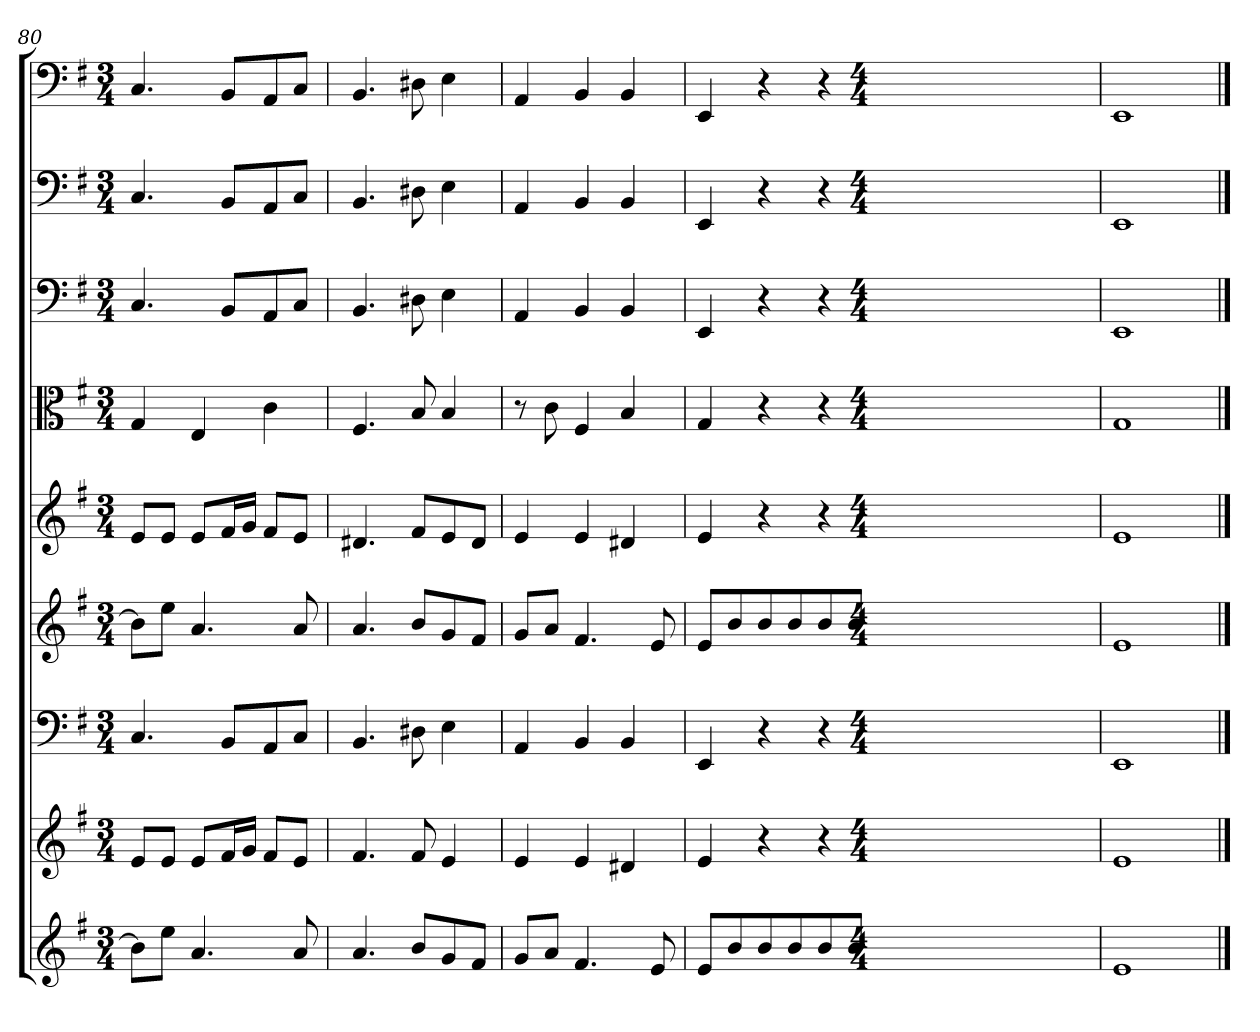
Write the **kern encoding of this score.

**kern	**kern	**kern	**kern	**kern	**kern	**kern	**kern	**kern
*part9	*part8	*part7	*part6	*part5	*part4	*part3	*part2	*part1
*staff9	*staff8	*staff7	*staff6	*staff5	*staff4	*staff3	*staff2	*staff1
*clefG2	*clefG2	*clefF4	*clefG2	*clefG2	*clefC3	*clefF4	*clefF4	*clefF4
*k[f#]	*k[f#]	*k[f#]	*k[f#]	*k[f#]	*k[f#]	*k[f#]	*k[f#]	*k[f#]
*e:	*e:	*e:	*e:	*e:	*e:	*e:	*e:	*e:
*M3/4	*M3/4	*M3/4	*M3/4	*M3/4	*M3/4	*M3/4	*M3/4	*M3/4
=80	=80	=80	=80	=80	=80	=80	=80	=80
8b\L]	8e/L	4.C/	8b\L]	8e/L	4G/	4.C/	4.C/	4.C/
8ee\J	8e/J	.	8ee\J	8e/J	.	.	.	.
4.a/	8e/L	.	4.a/	8e/L	4E/	.	.	.
.	16f#/L	8BB/L	.	16f#/L	.	8BB/L	8BB/L	8BB/L
.	16g/JJ	.	.	16g/JJ	.	.	.	.
.	8f#/L	8AA/	.	8f#/L	4c\	8AA/	8AA/	8AA/
8a/	8e/J	8C/J	8a/	8e/J	.	8C/J	8C/J	8C/J
=81	=81	=81	=81	=81	=81	=81	=81	=81
4.a/	4.f#/	4.BB/	4.a/	4.d#X/	4.F#/	4.BB/	4.BB/	4.BB/
8b/L	8f#/	8D#X\	8b/L	8f#/L	8B/	8D#X\	8D#X\	8D#X\
8g/	4e/	4E\	8g/	8e/	4B/	4E\	4E\	4E\
8f#/J	.	.	8f#/J	8d#/J	.	.	.	.
=82	=82	=82	=82	=82	=82	=82	=82	=82
8g/L	4e/	4AA/	8g/L	4e/	8r	4AA/	4AA/	4AA/
8a/J	.	.	8a/J	.	8c\	.	.	.
4.f#/	4e/	4BB/	4.f#/	4e/	4F#/	4BB/	4BB/	4BB/
.	4d#X/	4BB/	.	4d#X/	4B/	4BB/	4BB/	4BB/
8e/	.	.	8e/	.	.	.	.	.
=83a	=83a	=83a	=83a	=83a	=83a	=83a	=83a	=83a
8e/L	4e/	4EE/	8e/L	4e/	4G/	4EE/	4EE/	4EE/
8b/	.	.	8b/	.	.	.	.	.
8b/	4r	4r	8b/	4r	4r	4r	4r	4r
8b/	.	.	8b/	.	.	.	.	.
8b/	4r	4r	8b/	4r	4r	4r	4r	4r
8b/J	.	.	8b/J	.	.	.	.	.
*M4/4	*M4/4	*M4/4	*M4/4	*M4/4	*M4/4	*M4/4	*M4/4	*M4/4
4ryy	4ryy	4ryy	4ryy	4ryy	4ryy	4ryy	4ryy	4ryy
=83b	=83b	=83b	=83b	=83b	=83b	=83b	=83b	=83b
1e/	1e/	1EE/	1e/	1e/	1G/	1EE/	1EE/	1EE/
==	==	==	==	==	==	==	==	==
*-	*-	*-	*-	*-	*-	*-	*-	*-
